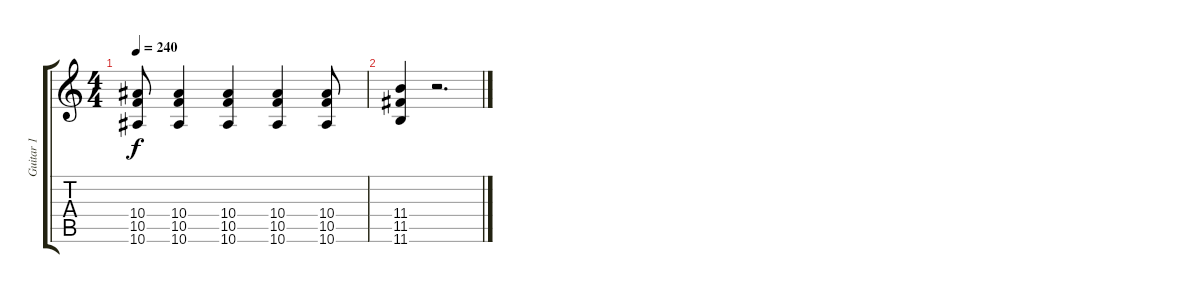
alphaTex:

\track ("Guitar 1" "Guitar 1") {instrument distortionguitar}
\staff {score tabs}
\tuning (G4 C4 G3 C3 G2 C2) {hide}
\ts (4 4)
\tempo 240
\clef g2
\ks c
(10.4 10.5 10.6).8{dy f} (10.4 10.5 10.6).4 (10.4 10.5 10.6).4 (10.4 10.5 10.6).4 (10.4 10.5 10.6).8 |
(11.4 11.5 11.6).4 r.2{d}
